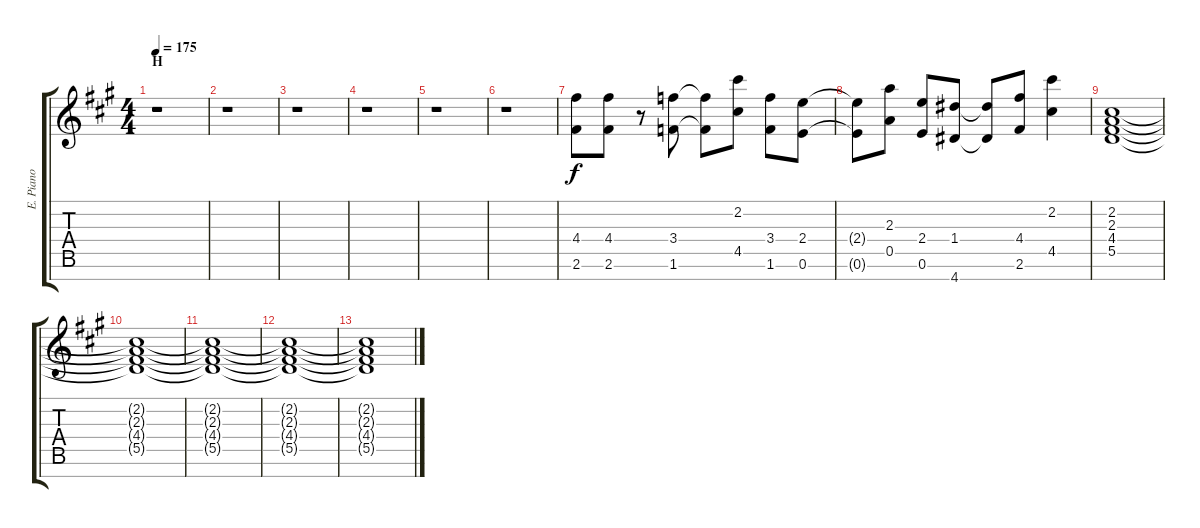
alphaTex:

\track ("E. Piano" "E. Piano") {instrument electricpiano1}
\staff {score tabs}
\tuning (E5 B4 G4 D4 A3 E3 B2) {hide}
\ts (4 4)
\section ("" "H")
\tempo 175
\clef g2
\ks a
r.1{dy f} |
r.1 |
r.1 |
r.1 |
r.1 |
r.1 |
(4.4 2.6).8{ot 8vb} (4.4 2.6).8{ot 8vb} r.8{ot 8vb} (3.4 1.6).8{ot 8vb} (3.4{t} 1.6{t}).8{ot 8vb} (2.2 4.5).8{ot 8vb} (3.4 1.6).8{ot 8vb} (2.4 0.6).8{ot 8vb} |
(2.4{t} 0.6{t}).8{ot 8vb} (2.3 0.5).8{ot 8vb} (2.4 0.6).8{ot 8vb} (1.4 4.7).8{ot 8vb} (1.4{t} 4.7{t}).8{ot 8vb} (4.4 2.6).8{ot 8vb} (2.2 4.5).4{ot 8vb} |
(2.2 2.3 4.4 5.5).1 |
(2.2{t} 2.3{t} 4.4{t} 5.5{t}).1 |
(2.2{t} 2.3{t} 4.4{t} 5.5{t}).1 |
(2.2{t} 2.3{t} 4.4{t} 5.5{t}).1 |
(2.2{t} 2.3{t} 4.4{t} 5.5{t}).1
